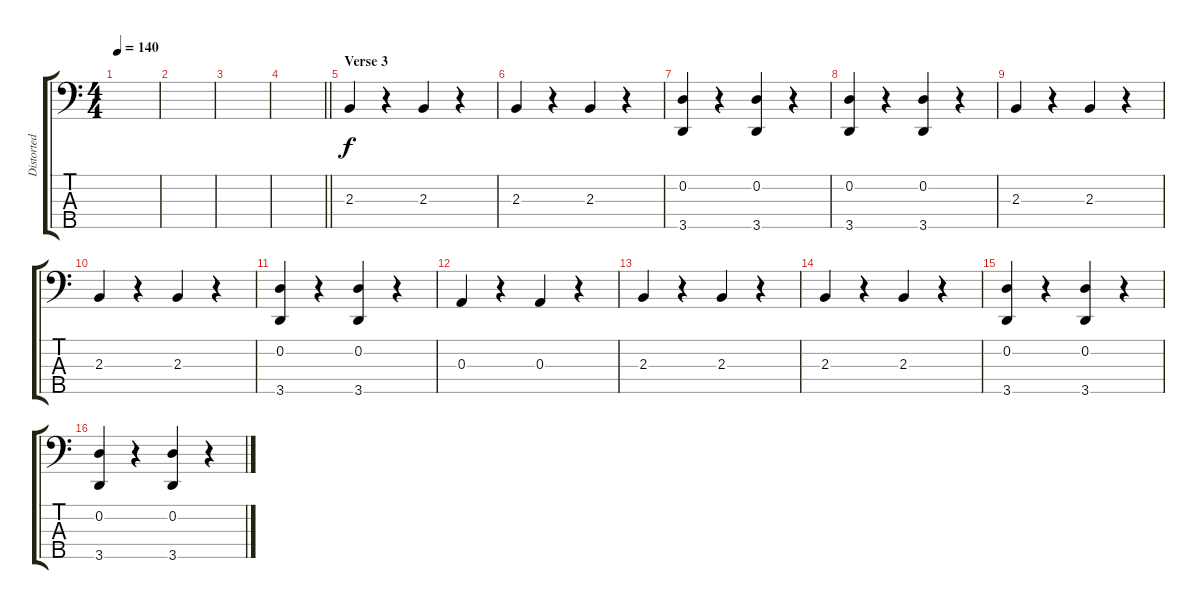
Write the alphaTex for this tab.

\track ("Distorted Bass" "Distorted ") {instrument electricbassfinger}
\staff {score tabs}
\tuning (G2 D2 A1 E1 B0) {hide}
\ts (4 4)
\tempo 140
\clef f4
\ks c
|
|
|
\barLineRight lightlight
|
\section ("" "Verse 3")
2.3.4 r.4 2.3.4 r.4 |
2.3.4 r.4 2.3.4 r.4 |
(0.2 3.5).4 r.4 (0.2 3.5).4 r.4 |
(0.2 3.5).4 r.4 (0.2 3.5).4 r.4 |
2.3.4 r.4 2.3.4 r.4 |
2.3.4 r.4 2.3.4 r.4 |
(0.2 3.5).4 r.4 (0.2 3.5).4 r.4 |
0.3.4 r.4 0.3.4 r.4 |
2.3.4 r.4 2.3.4 r.4 |
2.3.4 r.4 2.3.4 r.4 |
(0.2 3.5).4 r.4 (0.2 3.5).4 r.4 |
(0.2 3.5).4 r.4 (0.2 3.5).4 r.4
